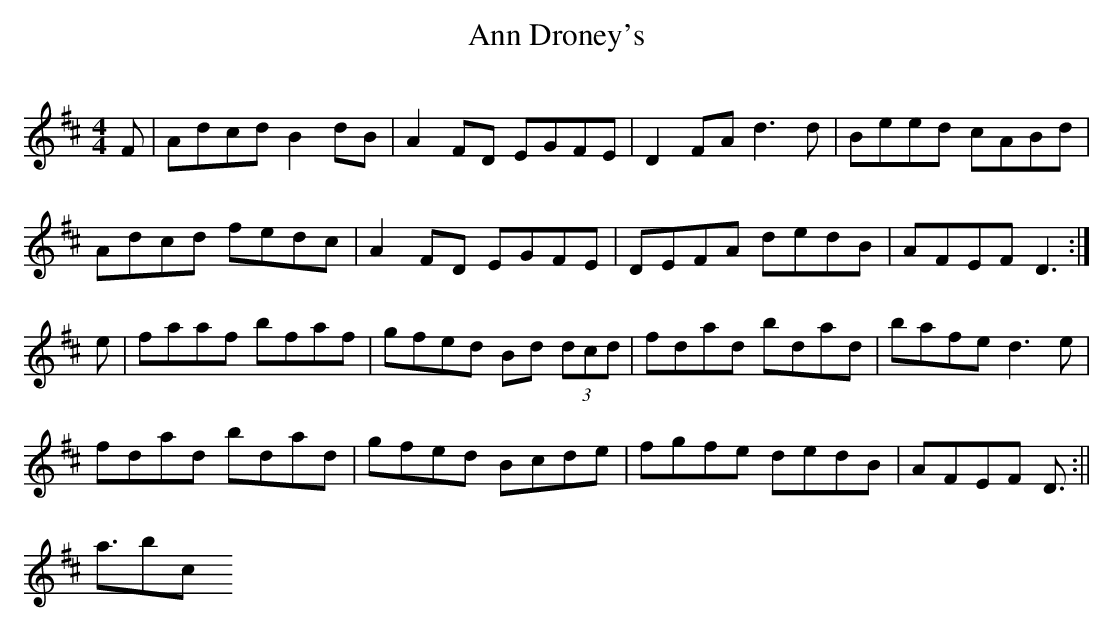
X:1
T: Ann Droney's
Q: 350
M: 4/4
L: 1/8
K: D
F | Adcd B2 dB | A2 FD EGFE | D2 FA d3 d | Beed cABd |
Adcd fedc | A2 FD EGFE | DEFA dedB | AFEF D3 :|
e | faaf bfaf | gfed Bd (3dcd | fdad bdad | bafe d3 e |
fdad bdad | gfed Bcde | fgfe dedB | AFEF D3 :||
</abc>
